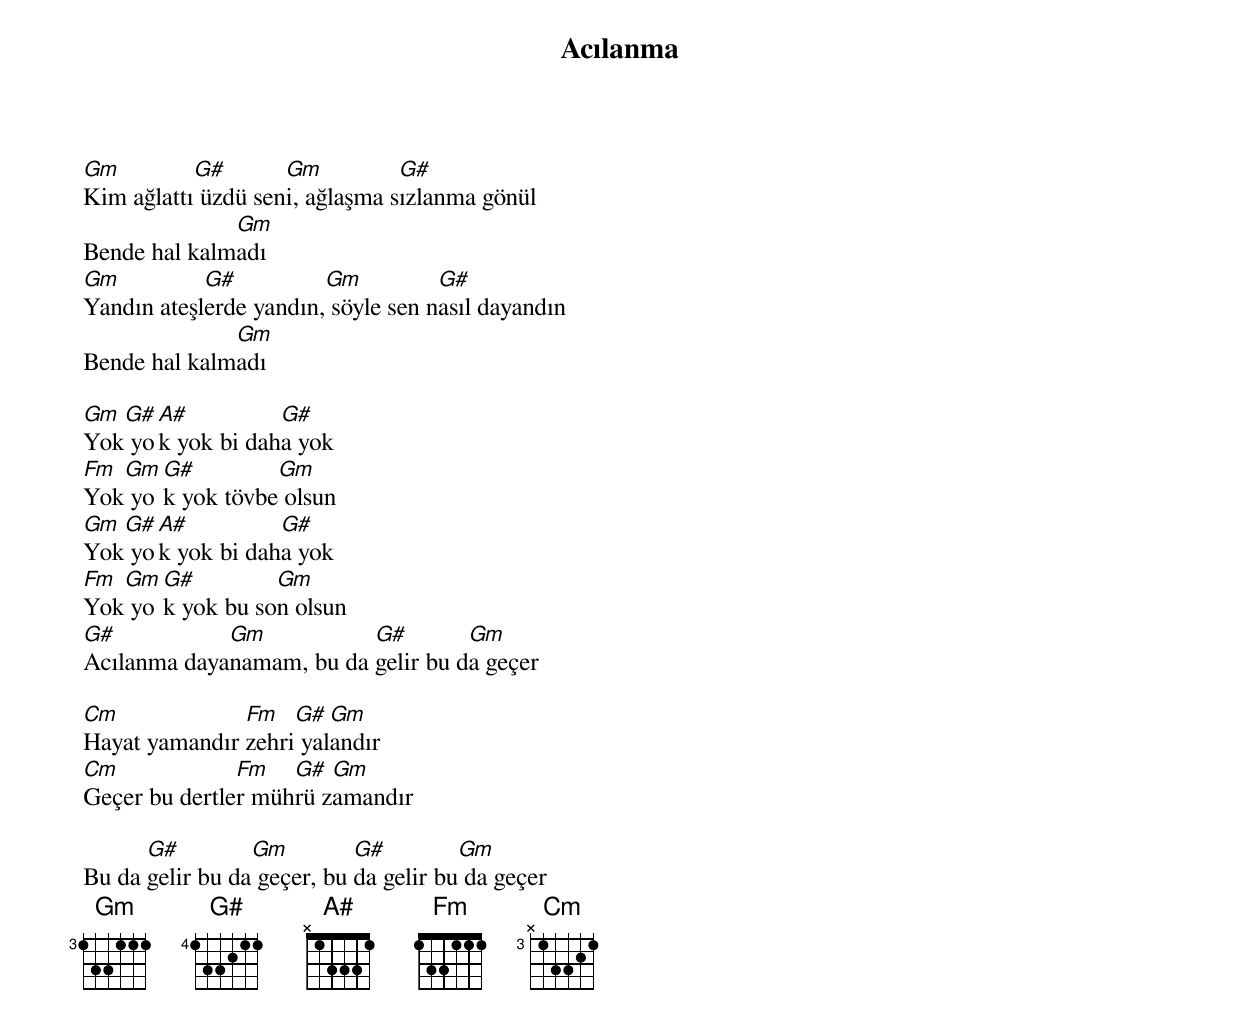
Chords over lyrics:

{title: Acılanma}
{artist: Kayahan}

Gm         G#       Gm          G#
Kim ağlattı üzdü seni, ağlaşma sızlanma gönül
              Gm
Bende hal kalmadı
Gm          G#          Gm          G#
Yandın ateşlerde yandın, söyle sen nasıl dayandın
              Gm
Bende hal kalmadı

Gm G# A#          G#
Yok yok yok bi daha yok
Fm Gm G#         Gm
Yok yok yok tövbe olsun
Gm G# A#          G#
Yok yok yok bi daha yok
Fm Gm G#         Gm
Yok yok yok bu son olsun
G#           Gm           G#        Gm
Acılanma dayanamam, bu da gelir bu da geçer

Cm             Fm   G#  Gm
Hayat yamandır zehri yalandır
Cm             Fm   G#  Gm
Geçer bu dertler mührü zamandır

      G#         Gm         G#         Gm
Bu da gelir bu da geçer, bu da gelir bu da geçer
